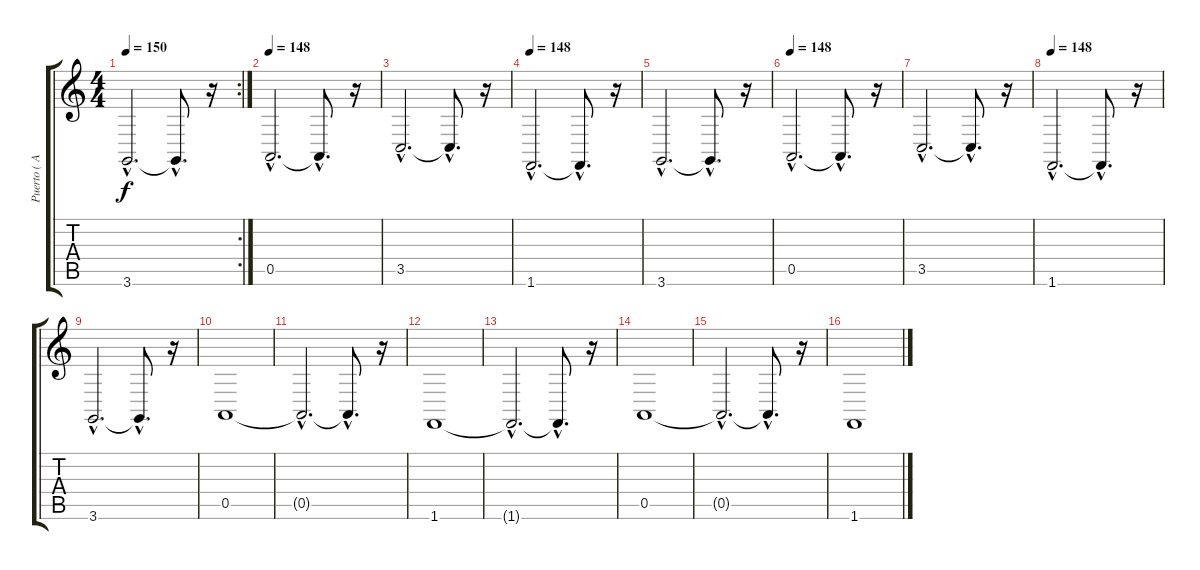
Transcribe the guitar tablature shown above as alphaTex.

\track ("Puerto ( Aoshi )" "Puerto ( A") {instrument stringensemble1}
\staff {score tabs}
\tuning (E4 B3 G3 D3 A2 E2) {hide}
\rc 2
\ts (4 4)
\tempo 150
\clef g2
\ks c
3.6{hac}.2{d dy f} 3.6{hac t}.8{d} r.16 |
\tempo 141
\tempo 148
0.5{hac}.2{d} 0.5{hac t}.8{d} r.16 |
3.5{hac}.2{d} 3.5{hac t}.8{d} r.16 |
\tempo 148
1.6{hac}.2{d} 1.6{hac t}.8{d} r.16 |
3.6{hac}.2{d} 3.6{hac t}.8{d} r.16 |
\tempo 148
0.5{hac}.2{d} 0.5{hac t}.8{d} r.16 |
3.5{hac}.2{d} 3.5{hac t}.8{d} r.16 |
\tempo 148
1.6{hac}.2{d} 1.6{hac t}.8{d} r.16 |
3.6{hac}.2{d} 3.6{hac t}.8{d} r.16 |
0.5.1 |
0.5{hac t}.2{d} 0.5{hac t}.8{d} r.16 |
1.6.1 |
1.6{hac t}.2{d} 1.6{hac t}.8{d} r.16 |
0.5.1 |
0.5{hac t}.2{d} 0.5{hac t}.8{d} r.16 |
1.6.1
